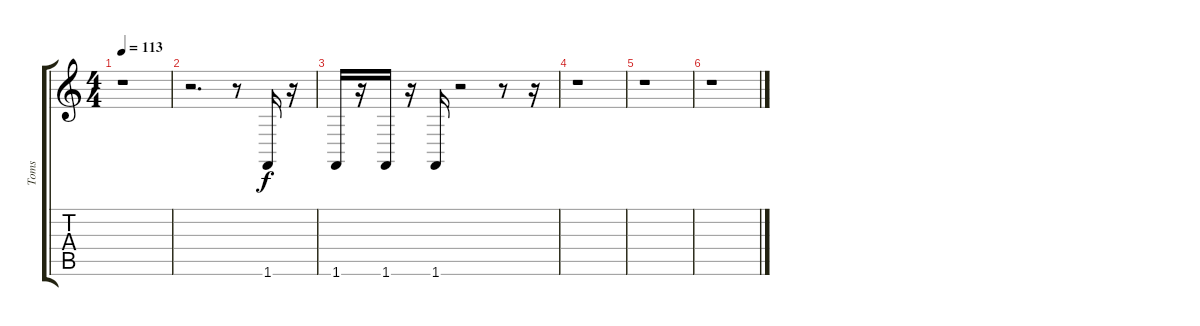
\track ("Toms" "Toms") {instrument acousticgrandpiano}
\staff {score tabs}
\tuning (E4 B3 G3 D3 A2 E2) {hide}
\ts (4 4)
\tempo 113
\clef g2
\ks c
r.1{dy f} |
r.2{d} r.8 1.6.16 r.16 |
1.6.16 r.16 1.6.16 r.16 1.6.16 r.2 r.8 r.16 |
r.1 |
r.1 |
r.1
